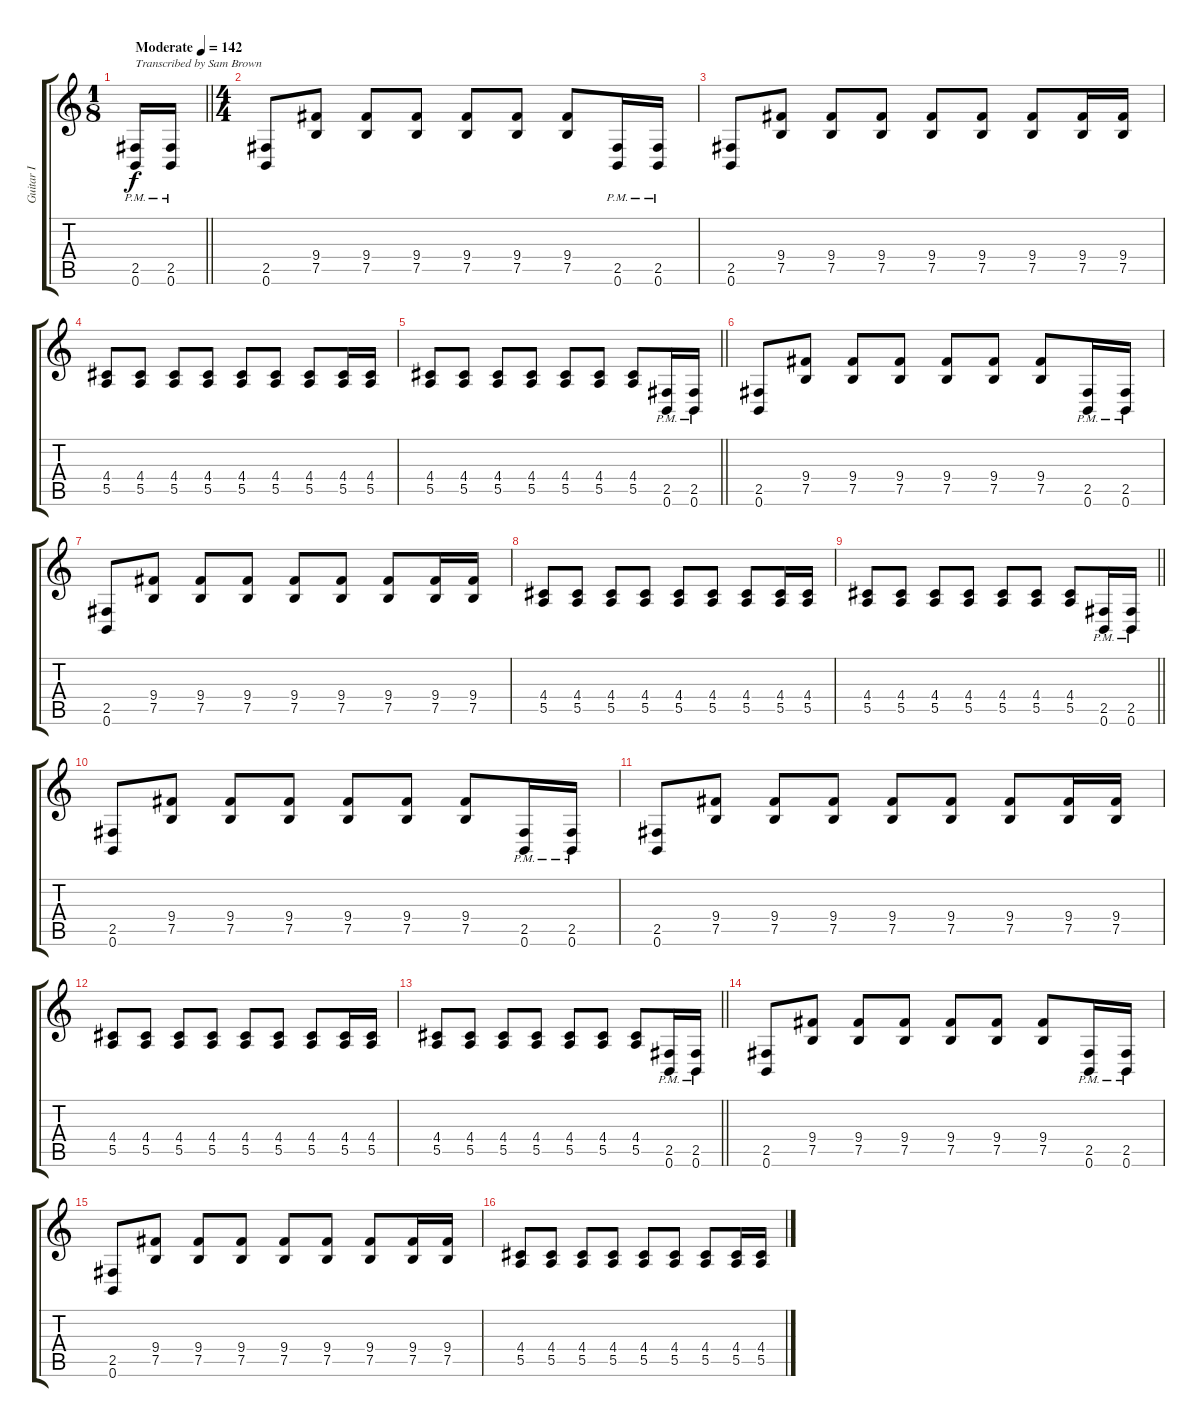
\track ("Guitar I" "Guitar I") {instrument distortionguitar}
\staff {score tabs}
\tuning (B3 Gb3 D3 A2 E2 B1) {hide}
\ts (1 8)
\tempo (142 "Moderate")
\clef g2
\barLineRight lightlight
\ks c
(2.5{pm} 0.6{pm}).16{txt "Transcribed by Sam Brown" dy f instrument distortionguitar} (2.5{pm} 0.6{pm}).16 |
\ts (4 4)
\section ("" "")
(2.5 0.6).8 (9.4 7.5).8 (9.4 7.5).8 (9.4 7.5).8 (9.4 7.5).8 (9.4 7.5).8 (9.4 7.5).8 (2.5{pm} 0.6{pm}).16 (2.5{pm} 0.6{pm}).16 |
(2.5 0.6).8 (9.4 7.5).8 (9.4 7.5).8 (9.4 7.5).8 (9.4 7.5).8 (9.4 7.5).8 (9.4 7.5).8 (9.4 7.5).16 (9.4 7.5).16 |
(4.4 5.5).8 (4.4 5.5).8 (4.4 5.5).8 (4.4 5.5).8 (4.4 5.5).8 (4.4 5.5).8 (4.4 5.5).8 (4.4 5.5).16 (4.4 5.5).16 |
\barLineRight lightlight
(4.4 5.5).8 (4.4 5.5).8 (4.4 5.5).8 (4.4 5.5).8 (4.4 5.5).8 (4.4 5.5).8 (4.4 5.5).8 (2.5{pm} 0.6{pm}).16 (2.5{pm} 0.6{pm}).16 |
\section ("" "")
(2.5 0.6).8 (9.4 7.5).8 (9.4 7.5).8 (9.4 7.5).8 (9.4 7.5).8 (9.4 7.5).8 (9.4 7.5).8 (2.5{pm} 0.6{pm}).16 (2.5{pm} 0.6{pm}).16 |
(2.5 0.6).8 (9.4 7.5).8 (9.4 7.5).8 (9.4 7.5).8 (9.4 7.5).8 (9.4 7.5).8 (9.4 7.5).8 (9.4 7.5).16 (9.4 7.5).16 |
(4.4 5.5).8 (4.4 5.5).8 (4.4 5.5).8 (4.4 5.5).8 (4.4 5.5).8 (4.4 5.5).8 (4.4 5.5).8 (4.4 5.5).16 (4.4 5.5).16 |
\barLineRight lightlight
(4.4 5.5).8 (4.4 5.5).8 (4.4 5.5).8 (4.4 5.5).8 (4.4 5.5).8 (4.4 5.5).8 (4.4 5.5).8 (2.5{pm} 0.6{pm}).16 (2.5{pm} 0.6{pm}).16 |
\section ("" "")
(2.5 0.6).8 (9.4 7.5).8 (9.4 7.5).8 (9.4 7.5).8 (9.4 7.5).8 (9.4 7.5).8 (9.4 7.5).8 (2.5{pm} 0.6{pm}).16 (2.5{pm} 0.6{pm}).16 |
(2.5 0.6).8 (9.4 7.5).8 (9.4 7.5).8 (9.4 7.5).8 (9.4 7.5).8 (9.4 7.5).8 (9.4 7.5).8 (9.4 7.5).16 (9.4 7.5).16 |
(4.4 5.5).8 (4.4 5.5).8 (4.4 5.5).8 (4.4 5.5).8 (4.4 5.5).8 (4.4 5.5).8 (4.4 5.5).8 (4.4 5.5).16 (4.4 5.5).16 |
\barLineRight lightlight
(4.4 5.5).8 (4.4 5.5).8 (4.4 5.5).8 (4.4 5.5).8 (4.4 5.5).8 (4.4 5.5).8 (4.4 5.5).8 (2.5{pm} 0.6{pm}).16 (2.5{pm} 0.6{pm}).16 |
\section ("" "")
(2.5 0.6).8 (9.4 7.5).8 (9.4 7.5).8 (9.4 7.5).8 (9.4 7.5).8 (9.4 7.5).8 (9.4 7.5).8 (2.5{pm} 0.6{pm}).16 (2.5{pm} 0.6{pm}).16 |
(2.5 0.6).8 (9.4 7.5).8 (9.4 7.5).8 (9.4 7.5).8 (9.4 7.5).8 (9.4 7.5).8 (9.4 7.5).8 (9.4 7.5).16 (9.4 7.5).16 |
(4.4 5.5).8 (4.4 5.5).8 (4.4 5.5).8 (4.4 5.5).8 (4.4 5.5).8 (4.4 5.5).8 (4.4 5.5).8 (4.4 5.5).16 (4.4 5.5).16
